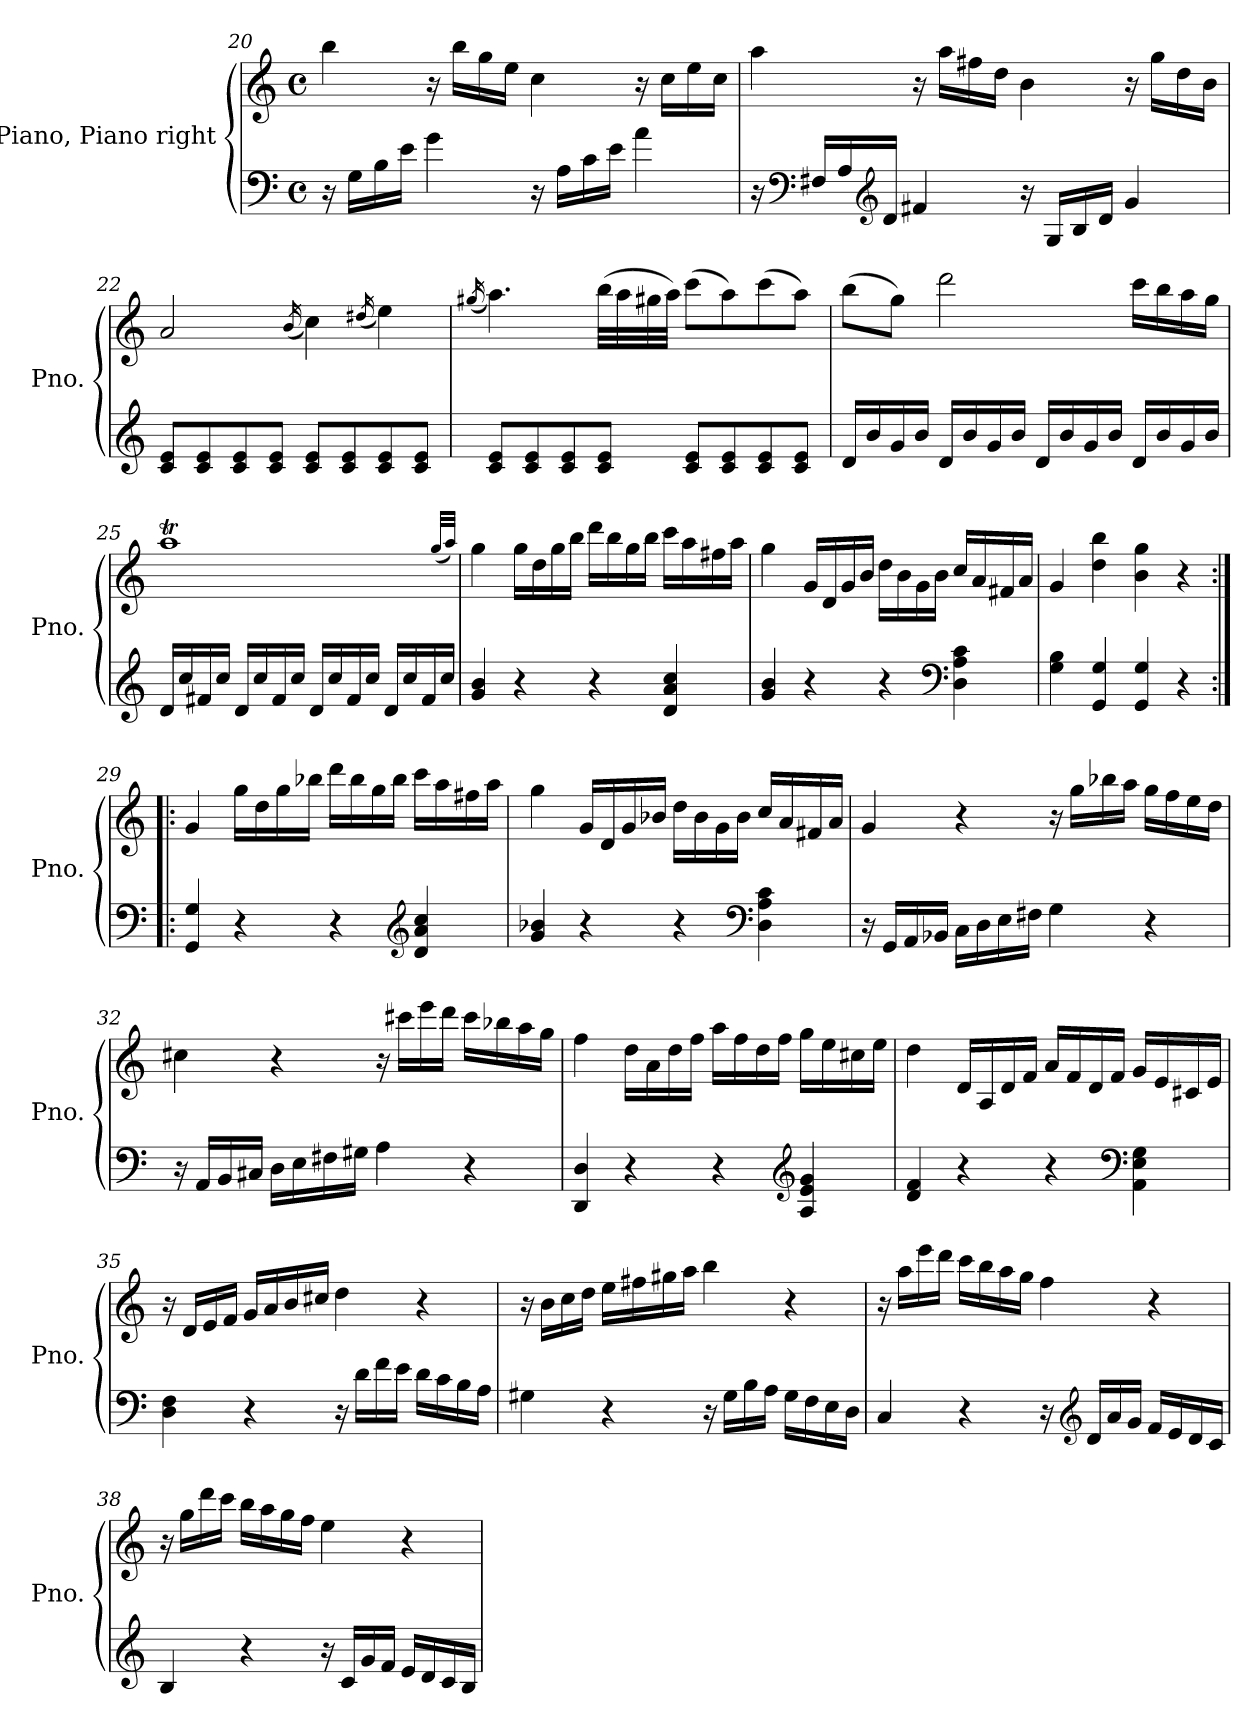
**kern	**kern
*part1	*part1
*staff2	*staff1
*I"Piano, Piano right	*
*I'Pno.	*
*clefF4	*clefG2
*k[]	*k[]
*M4/4	*M4/4
*met(c)	*met(c)
=20	=20
16r	4bb\
16G\LL	.
16B\	.
16e\JJ	.
4g\	16r
.	16bb\LL
.	16gg\
.	16ee\JJ
16r	4cc\
16A\LL	.
16c\	.
16e\JJ	.
4a\	16r
.	16cc\LL
.	16ee\
.	16cc\JJ
=21	=21
16r	4aa\
*clefF4	*
16F#X/LL	.
16A/	.
*clefG2	*
16d/JJ	.
4f#X/	16r
.	16aa\LL
.	16ff#X\
.	16dd\JJ
16r	4b\
16G/LL	.
16B/	.
16d/JJ	.
4g/	16r
.	16gg\LL
.	16dd\
.	16b\JJ
=22	=22
8c/ 8e/L	2a/
8c/ 8e/	.
8c/ 8e/	.
8c/ 8e/J	.
.	(<16qb/
8c/ 8e/L	4cc\)
8c/ 8e/	.
.	(<16qdd#X/
8c/ 8e/	4ee\)
8c/ 8e/J	.
=23	=23
.	(<16qgg#X/
8c/ 8e/L	4.aa\)
8c/ 8e/	.
8c/ 8e/	.
8c/ 8e/J	(>32bb\LLL
.	32aa\
.	32gg#\
.	32aa\JJJ)
8c/ 8e/L	(>8ccc\L
8c/ 8e/	8aa\)
8c/ 8e/	(>8ccc\
8c/ 8e/J	8aa\J)
=24	=24
16d/LL	(>8bb\L
16b/	.
16g/	8gg\J)
16b/JJ	.
16d/LL	2ddd\
16b/	.
16g/	.
16b/JJ	.
16d/LL	.
16b/	.
16g/	.
16b/JJ	.
16d/LL	16ccc\LL
16b/	16bb\
16g/	16aa\
16b/JJ	16gg\JJ
=25	=25
16d/LL	1aaT
16cc/	.
16f#X/	.
16cc/JJ	.
16d/LL	.
16cc/	.
16f#/	.
16cc/JJ	.
16d/LL	.
16cc/	.
16f#/	.
16cc/JJ	.
16d/LL	.
16cc/	.
16f#/	.
16cc/JJ	.
.	(<32qgg/LLL
.	32qaa/JJJ)
=26	=26
4g/ 4b/	4gg\
4r	16gg\LL
.	16dd\
.	16gg\
.	16bb\JJ
4r	16ddd\LL
.	16bb\
.	16gg\
.	16bb\JJ
4d/ 4a/ 4cc/	16ccc\LL
.	16aa\
.	16ff#X\
.	16aa\JJ
=27	=27
4g/ 4b/	4gg\
4r	16g/LL
.	16d/
.	16g/
.	16b/JJ
4r	16dd\LL
.	16b\
.	16g\
.	16b\JJ
*clefF4	*
4D\ 4A\ 4c\	16cc/LL
.	16a/
.	16f#X/
.	16a/JJ
=28	=28
4G\ 4B\	4g/
4GG/ 4G/	4dd\ 4bb\
4GG/ 4G/	4b\ 4gg\
4r	4r
=29:|!|:	=29:|!|:
4GG/ 4G/	4g/
4r	16gg\LL
.	16dd\
.	16gg\
.	16bb-X\JJ
4r	16ddd\LL
.	16bb-\
.	16gg\
.	16bb-\JJ
*clefG2	*
4d/ 4a/ 4cc/	16ccc\LL
.	16aa\
.	16ff#X\
.	16aa\JJ
=30	=30
4g/ 4b-X/	4gg\
4r	16g/LL
.	16d/
.	16g/
.	16b-X/JJ
4r	16dd\LL
.	16b-\
.	16g\
.	16b-\JJ
*clefF4	*
4D\ 4A\ 4c\	16cc/LL
.	16a/
.	16f#X/
.	16a/JJ
=31	=31
16r	4g/
16GG/LL	.
16AA/	.
16BB-X/JJ	.
16C\LL	4r
16D\	.
16E\	.
16F#X\JJ	.
4G\	16r
.	16gg\LL
.	16bb-X\
.	16aa\JJ
4r	16gg\LL
.	16ff\
.	16ee\
.	16dd\JJ
=32	=32
16r	4cc#X\
16AA/LL	.
16BB/	.
16C#X/JJ	.
16D\LL	4r
16E\	.
16F#X\	.
16G#X\JJ	.
4A\	16r
.	16ccc#X\LL
.	16eee\
.	16ddd\JJ
4r	16ccc#\LL
.	16bb-X\
.	16aa\
.	16gg\JJ
=33	=33
4DD/ 4D/	4ff\
4r	16dd\LL
.	16a\
.	16dd\
.	16ff\JJ
4r	16aa\LL
.	16ff\
.	16dd\
.	16ff\JJ
*clefG2	*
4A/ 4e/ 4g/	16gg\LL
.	16ee\
.	16cc#X\
.	16ee\JJ
=34	=34
4d/ 4f/	4dd\
4r	16d/LL
.	16A/
.	16d/
.	16f/JJ
4r	16a/LL
.	16f/
.	16d/
.	16f/JJ
*clefF4	*
4AA\ 4E\ 4G\	16g/LL
.	16e/
.	16c#X/
.	16e/JJ
=35	=35
4D\ 4F\	16r
.	16d/LL
.	16e/
.	16f/JJ
4r	16g/LL
.	16a/
.	16b/
.	16cc#X/JJ
16r	4dd\
16d\LL	.
16f\	.
16e\JJ	.
16d\LL	4r
16c\	.
16B\	.
16A\JJ	.
=36	=36
4G#X\	16r
.	16b\LL
.	16cc\
.	16dd\JJ
4r	16ee\LL
.	16ff#X\
.	16gg#X\
.	16aa\JJ
16r	4bb\
16G#\LL	.
16B\	.
16A\JJ	.
16G#\LL	4r
16F\	.
16E\	.
16D\JJ	.
=37	=37
4C/	16r
.	16aa\LL
.	16eee\
.	16ddd\JJ
4r	16ccc\LL
.	16bb\
.	16aa\
.	16gg\JJ
16r	4ff\
*clefG2	*
16d/LL	.
16a/	.
16g/JJ	.
16f/LL	4r
16e/	.
16d/	.
16c/JJ	.
=38	=38
4B/	16r
.	16gg\LL
.	16ddd\
.	16ccc\JJ
4r	16bb\LL
.	16aa\
.	16gg\
.	16ff\JJ
16r	4ee\
16c/LL	.
16g/	.
16f/JJ	.
16e/LL	4r
16d/	.
16c/	.
16B/JJ	.
=	=
*-	*-
